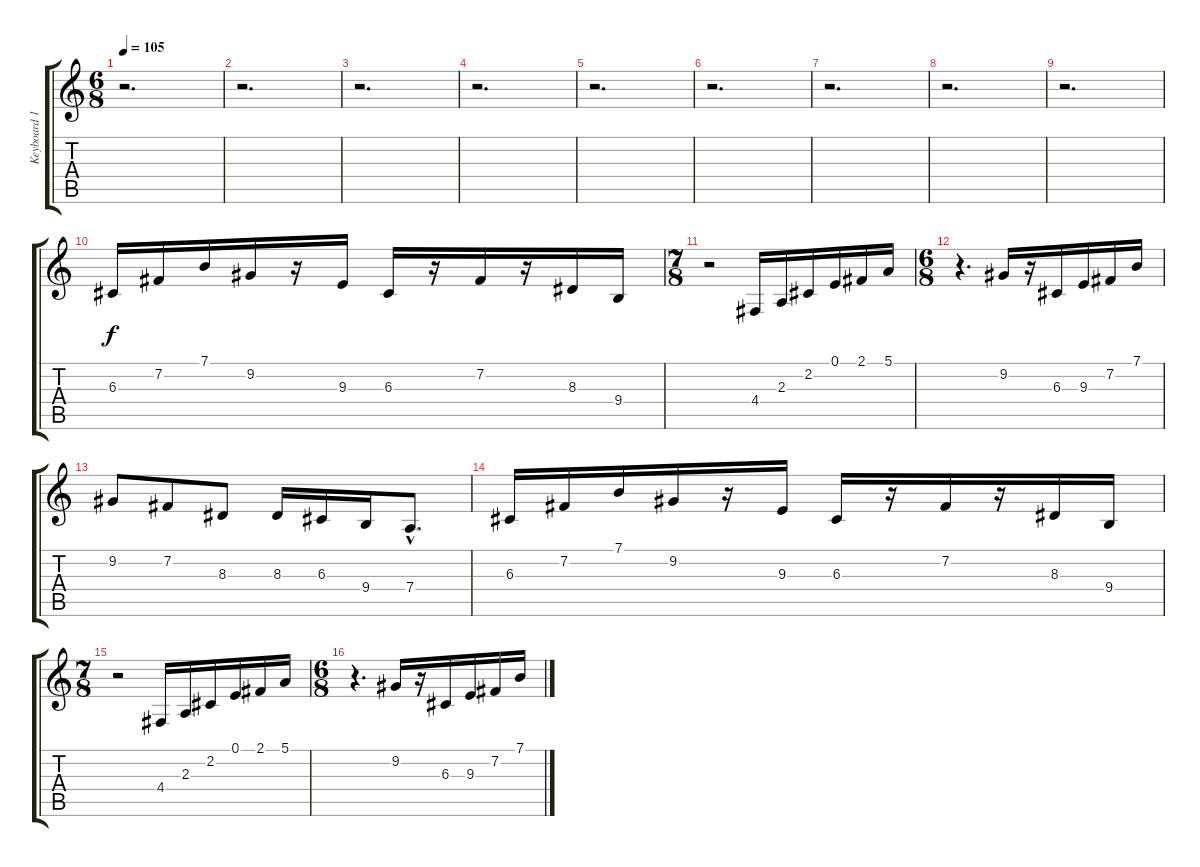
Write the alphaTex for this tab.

\track ("Keyboard 1" "Keyboard 1") {instrument harpsichord}
\staff {score tabs}
\tuning (E4 B3 G3 D3 A2 E2) {hide}
\ts (6 8)
\tempo 105
\clef g2
\ks c
r.2{d dy f} |
r.2{d} |
r.2{d} |
r.2{d} |
r.2{d} |
r.2{d} |
r.2{d} |
r.2{d} |
r.2{d} |
6.3.16{instrument drawbarorgan} 7.2.16 7.1.16 9.2.16 r.16 9.3.16 6.3.16 r.16 7.2.16 r.16 8.3.16 9.4.16 |
\ts (7 8)
r.2{instrument clavinet} 4.4.16 2.3.16 2.2.16 0.1.16 2.1.16 5.1.16 |
\ts (6 8)
r.4{d} 9.2.16 r.16 6.3.16 9.3.16 7.2.16 7.1.16 |
9.2.8 7.2.8 8.3.8 8.3.16 6.3.16 9.4.16 7.4{hac}.8{d} |
6.3.16{instrument drawbarorgan} 7.2.16 7.1.16 9.2.16 r.16 9.3.16 6.3.16 r.16 7.2.16 r.16 8.3.16 9.4.16 |
\ts (7 8)
r.2{instrument clavinet} 4.4.16 2.3.16 2.2.16 0.1.16 2.1.16 5.1.16 |
\ts (6 8)
r.4{d} 9.2.16 r.16 6.3.16 9.3.16 7.2.16 7.1.16
